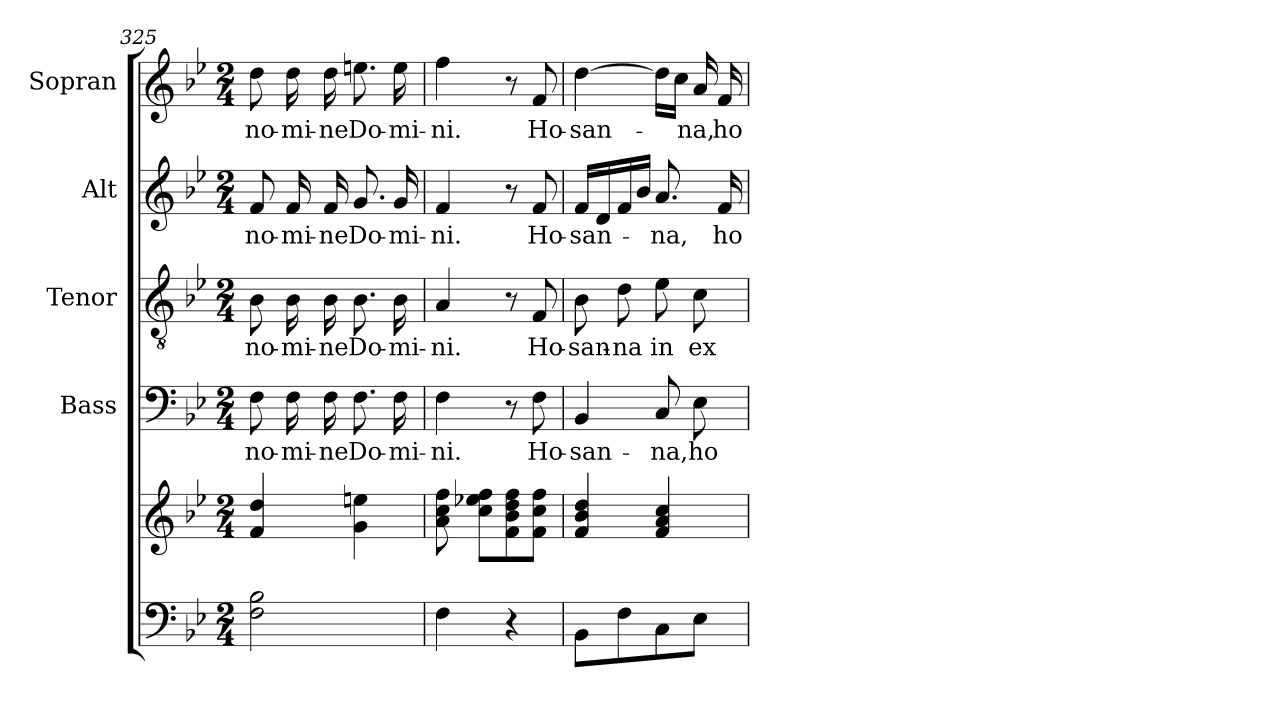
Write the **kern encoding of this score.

**kern	**kern	**kern	**text	**kern	**text	**kern	**text	**kern	**text
*part5	*part5	*part4	*part4	*part3	*part3	*part2	*part2	*part1	*part1
*staff6	*staff5	*staff4	*staff4	*staff3	*staff3	*staff2	*staff2	*staff1	*staff1
*	*	*I"Bass	*	*I"Tenor	*	*I"Alt	*	*I"Sopran	*
*	*	*I'B.	*	*I'T.	*	*I'A.	*	*I'S.	*
!!LO:LB:g=z
*clefF4	*clefG2	*clefF4	*	*clefGv2	*	*clefG2	*	*clefG2	*
*k[b-e-]	*k[b-e-]	*k[b-e-]	*	*k[b-e-]	*	*k[b-e-]	*	*k[b-e-]	*
*B-:	*B-:	*B-:	*	*B-:	*	*B-:	*	*B-:	*
*M2/4	*M2/4	*M2/4	*	*M2/4	*	*M2/4	*	*M2/4	*
=325	=325	=325	=325	=325	=325	=325	=325	=325	=325
!	!	!	!LO:LY:b	!	!LO:LY:b	!	!LO:LY:b	!	!LO:LY:b
2F\ 2B-\	4f/ 4dd/	8F\	no-	8B-\	no-	8f/	no-	8dd\	no-
!	!	!	!LO:LY:b	!	!LO:LY:b	!	!LO:LY:b	!	!LO:LY:b
.	.	16F\	-mi-	16B-\	-mi-	16f/	-mi-	16dd\	-mi-
!	!	!	!LO:LY:b	!	!LO:LY:b	!	!LO:LY:b	!	!LO:LY:b
.	.	16F\	-ne	16B-\	-ne	16f/	-ne	16dd\	-ne
!	!	!	!LO:LY:b	!	!LO:LY:b	!	!LO:LY:b	!	!LO:LY:b
.	4g\ 4een\	8.F\	Do-	8.B-\	Do-	8.g/	Do-	8.een\	Do-
!	!	!	!LO:LY:b	!	!LO:LY:b	!	!LO:LY:b	!	!LO:LY:b
.	.	16F\	-mi-	16B-\	-mi-	16g/	-mi-	16ee\	-mi-
=326	=326	=326	=326	=326	=326	=326	=326	=326	=326
!	!	!	!LO:LY:b	!	!LO:LY:b	!	!LO:LY:b	!	!LO:LY:b
4F\	8a\ 8cc\ 8ff\	4F\	-ni.	4A/	-ni.	4f/	-ni.	4ff\	-ni.
.	8cc\ 8ee-X\ 8ff\L	.	.	.	.	.	.	.	.
4r	8f\ 8b-\ 8dd\ 8ff\	8r	.	8r	.	8r	.	8r	.
!	!	!	!LO:LY:b	!	!LO:LY:b	!	!LO:LY:b	!	!LO:LY:b
.	8f\ 8cc\ 8ff\J	8F\	Ho-	8F/	Ho-	8f/	Ho-	8f/	Ho-
=327	=327	=327	=327	=327	=327	=327	=327	=327	=327
!	!	!	!LO:LY:b	!	!LO:LY:b	!	!LO:LY:b	!	!LO:LY:b
8BB-\L	4f/ 4b-/ 4dd/	4BB-/	-san-	8B-\	-san-	16f/LL	-san-	[4dd\	-san-
.	.	.	.	.	.	16d/	.	.	.
!	!	!	!	!	!LO:LY:b	!	!	!	!
8F\	.	.	.	8d\	-na	16f/	.	.	.
.	.	.	.	.	.	16b-/JJ	.	.	.
!	!	!	!LO:LY:b	!	!LO:LY:b	!	!LO:LY:b	!	!
8C\	4f/ 4a/ 4cc/	8C/	-na,	8e-\	in	8.a/	-na,	16dd\LL]	.
.	.	.	.	.	.	.	.	16cc\JJ	.
!	!	!	!LO:LY:b	!	!LO:LY:b	!	!	!	!LO:LY:b
8E-\J	.	8E-\	ho-	8c\	ex-	.	.	16a/	-na,
!	!	!	!	!	!	!	!LO:LY:b	!	!LO:LY:b
.	.	.	.	.	.	16f/	ho-	16f/	ho-
=	=	=	=	=	=	=	=	=	=
*-	*-	*-	*-	*-	*-	*-	*-	*-	*-
